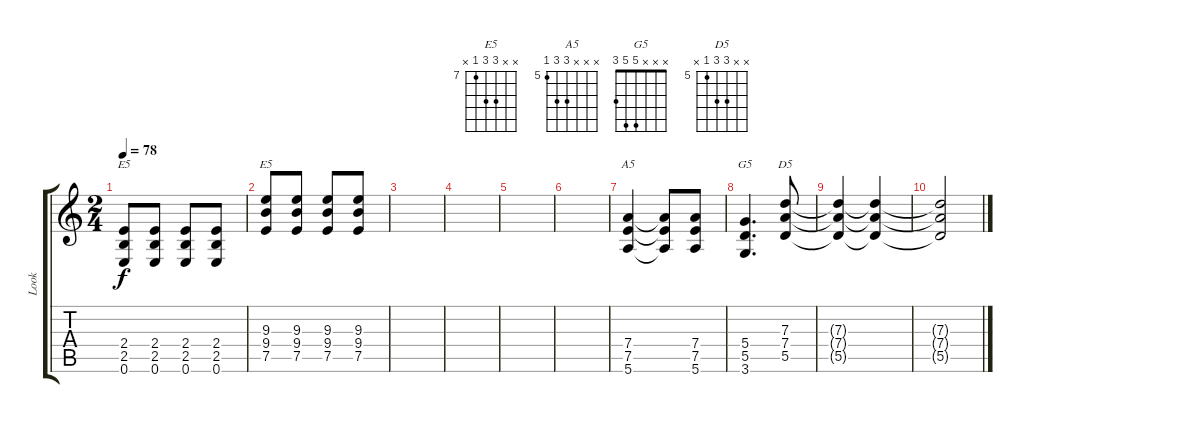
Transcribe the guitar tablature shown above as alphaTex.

\track ("Look" "Look") {instrument distortionguitar}
\staff {score tabs}
\tuning (E4 B3 G3 D3 A2 E2) {hide}
\chord ("E5" x x x 2 2 0)
\chord ("E5" x x 9 9 7 x) {firstfret 7}
\chord ("A5" x x x 7 7 5) {firstfret 5}
\chord ("G5" x x x 5 5 3)
\chord ("D5" x x 7 7 5 x) {firstfret 5}
\ts (2 4)
\tempo 78
\clef g2
\ks c
(2.4 2.5 0.6).8{ch "E5" dy f} (2.4 2.5 0.6).8 (2.4 2.5 0.6).8 (2.4 2.5 0.6).8 |
(9.3 9.4 7.5).8{ch "E5"} (9.3 9.4 7.5).8 (9.3 9.4 7.5).8 (9.3 9.4 7.5).8 |
|
|
|
|
(7.4 7.5 5.6).4{ch "A5"} (7.4{t} 7.5{t} 5.6{t}).8 (7.4 7.5 5.6).8 |
(5.4 5.5 3.6).4{d ch "G5"} (7.3 7.4 5.5).8{ch "D5"} |
(7.3{t} 7.4{t} 5.5{t}).4 (7.3{t} 7.4{t} 5.5{t}).4 |
(7.3{t} 7.4{t} 5.5{t}).2
